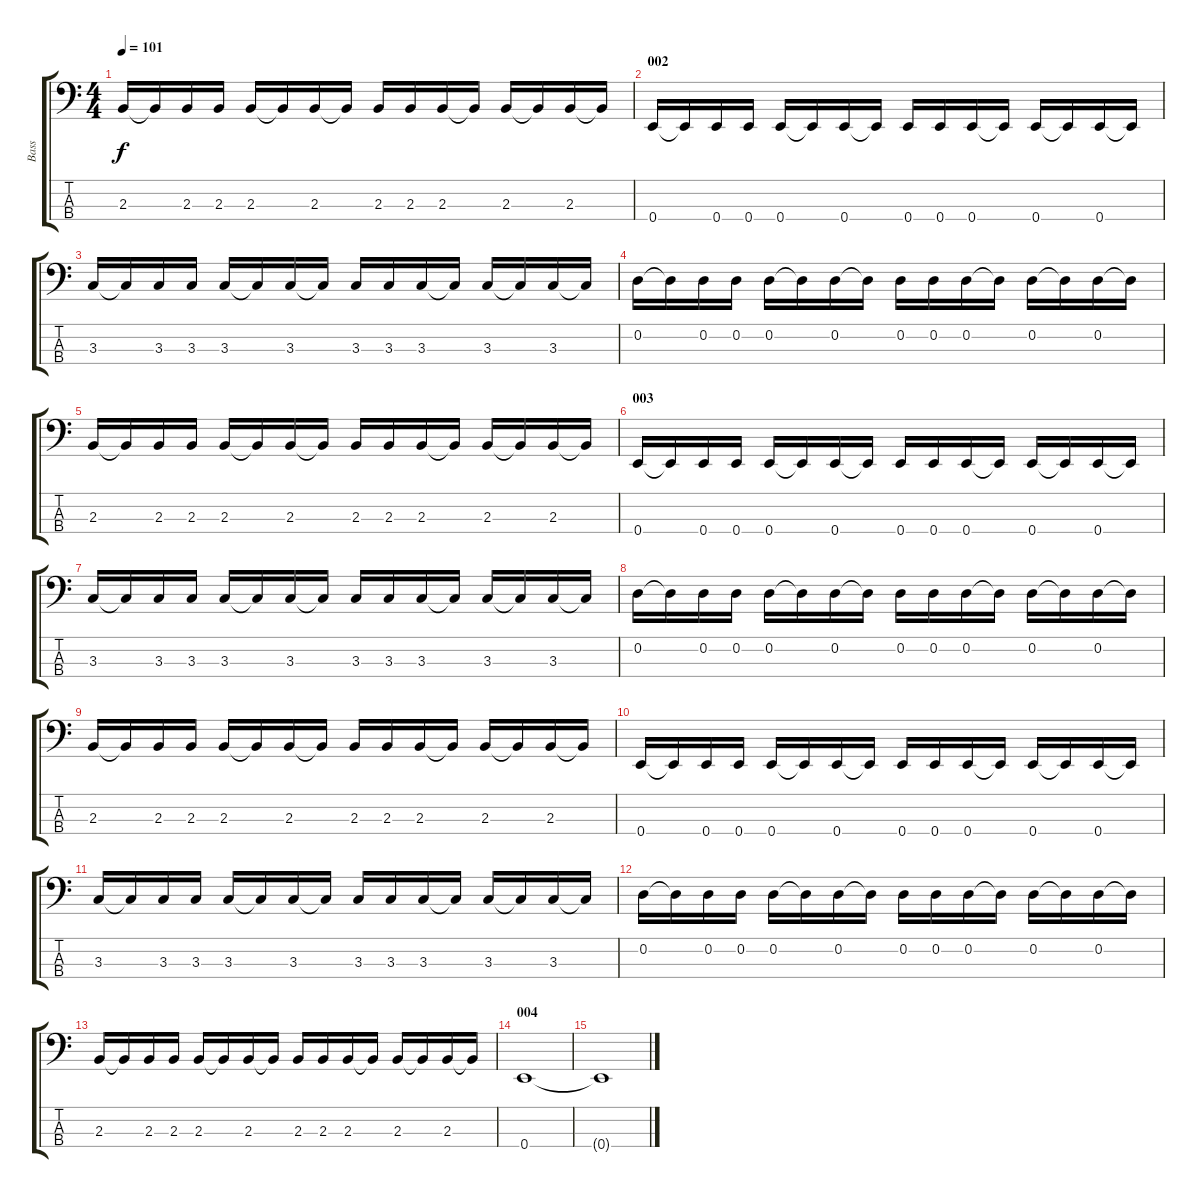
\track ("Bass" "Bass") {instrument electricbasspick}
\staff {score tabs}
\tuning (G2 D2 A1 E1) {hide}
\ts (4 4)
\tempo 101
\clef f4
\ks c
2.3.16{dy f} 2.3{t}.16 2.3.16 2.3.16 2.3.16 2.3{t}.16 2.3.16 2.3{t}.16 2.3.16 2.3.16 2.3.16 2.3{t}.16 2.3.16 2.3{t}.16 2.3.16 2.3{t}.16 |
\section ("" "002")
0.4.16 0.4{t}.16 0.4.16 0.4.16 0.4.16 0.4{t}.16 0.4.16 0.4{t}.16 0.4.16 0.4.16 0.4.16 0.4{t}.16 0.4.16 0.4{t}.16 0.4.16 0.4{t}.16 |
3.3.16 3.3{t}.16 3.3.16 3.3.16 3.3.16 3.3{t}.16 3.3.16 3.3{t}.16 3.3.16 3.3.16 3.3.16 3.3{t}.16 3.3.16 3.3{t}.16 3.3.16 3.3{t}.16 |
0.2.16 0.2{t}.16 0.2.16 0.2.16 0.2.16 0.2{t}.16 0.2.16 0.2{t}.16 0.2.16 0.2.16 0.2.16 0.2{t}.16 0.2.16 0.2{t}.16 0.2.16 0.2{t}.16 |
2.3.16 2.3{t}.16 2.3.16 2.3.16 2.3.16 2.3{t}.16 2.3.16 2.3{t}.16 2.3.16 2.3.16 2.3.16 2.3{t}.16 2.3.16 2.3{t}.16 2.3.16 2.3{t}.16 |
\section ("" "003")
0.4.16 0.4{t}.16 0.4.16 0.4.16 0.4.16 0.4{t}.16 0.4.16 0.4{t}.16 0.4.16 0.4.16 0.4.16 0.4{t}.16 0.4.16 0.4{t}.16 0.4.16 0.4{t}.16 |
3.3.16 3.3{t}.16 3.3.16 3.3.16 3.3.16 3.3{t}.16 3.3.16 3.3{t}.16 3.3.16 3.3.16 3.3.16 3.3{t}.16 3.3.16 3.3{t}.16 3.3.16 3.3{t}.16 |
0.2.16 0.2{t}.16 0.2.16 0.2.16 0.2.16 0.2{t}.16 0.2.16 0.2{t}.16 0.2.16 0.2.16 0.2.16 0.2{t}.16 0.2.16 0.2{t}.16 0.2.16 0.2{t}.16 |
2.3.16 2.3{t}.16 2.3.16 2.3.16 2.3.16 2.3{t}.16 2.3.16 2.3{t}.16 2.3.16 2.3.16 2.3.16 2.3{t}.16 2.3.16 2.3{t}.16 2.3.16 2.3{t}.16 |
0.4.16 0.4{t}.16 0.4.16 0.4.16 0.4.16 0.4{t}.16 0.4.16 0.4{t}.16 0.4.16 0.4.16 0.4.16 0.4{t}.16 0.4.16 0.4{t}.16 0.4.16 0.4{t}.16 |
3.3.16 3.3{t}.16 3.3.16 3.3.16 3.3.16 3.3{t}.16 3.3.16 3.3{t}.16 3.3.16 3.3.16 3.3.16 3.3{t}.16 3.3.16 3.3{t}.16 3.3.16 3.3{t}.16 |
0.2.16 0.2{t}.16 0.2.16 0.2.16 0.2.16 0.2{t}.16 0.2.16 0.2{t}.16 0.2.16 0.2.16 0.2.16 0.2{t}.16 0.2.16 0.2{t}.16 0.2.16 0.2{t}.16 |
2.3.16 2.3{t}.16 2.3.16 2.3.16 2.3.16 2.3{t}.16 2.3.16 2.3{t}.16 2.3.16 2.3.16 2.3.16 2.3{t}.16 2.3.16 2.3{t}.16 2.3.16 2.3{t}.16 |
\section ("" "004")
0.4.1{volume 0} |
0.4{t}.1
